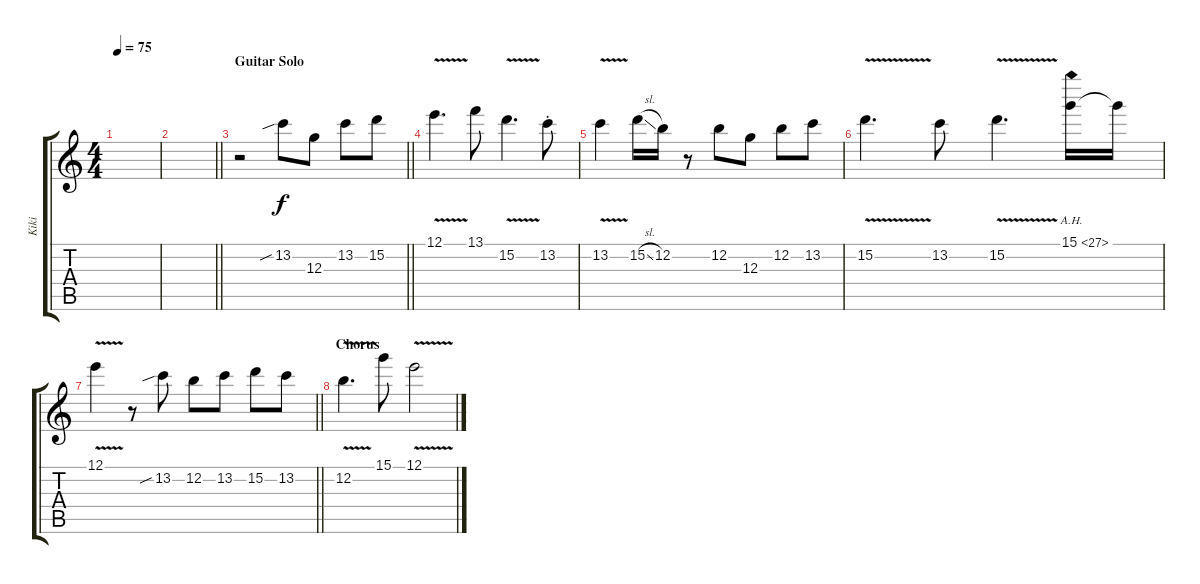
\track ("Kiki" "Kiki") {instrument electricguitarclean}
\staff {score tabs}
\tuning (E4 B3 G3 D3 A2 E2) {hide}
\ts (4 4)
\tempo 75
\clef g2
\ks c
|
\barLineRight lightlight
|
\section ("" "Guitar Solo")
\barLineRight lightlight
r.2 13.2{sib}.8 12.3.8 13.2.8 15.2.8 |
12.1{v}.4{d} 13.1.8 15.2{v}.4{d} 13.2{st}.8 |
13.2{v}.4 15.2{sl}.16 12.2.16 r.8 12.2.8 12.3.8 12.2.8 13.2.8 |
15.2{v}.4{d} 13.2.8 15.2{v}.4{d} 15.1{ah 12}.16 15.1{t}.16 |
\barLineRight lightlight
12.1{v}.4 r.8 13.2{sib}.8 12.2.8 13.2.8 15.2.8 13.2.8 |
\section ("" "Chorus")
12.2{v}.4{d} 15.1.8 12.1{v}.2
